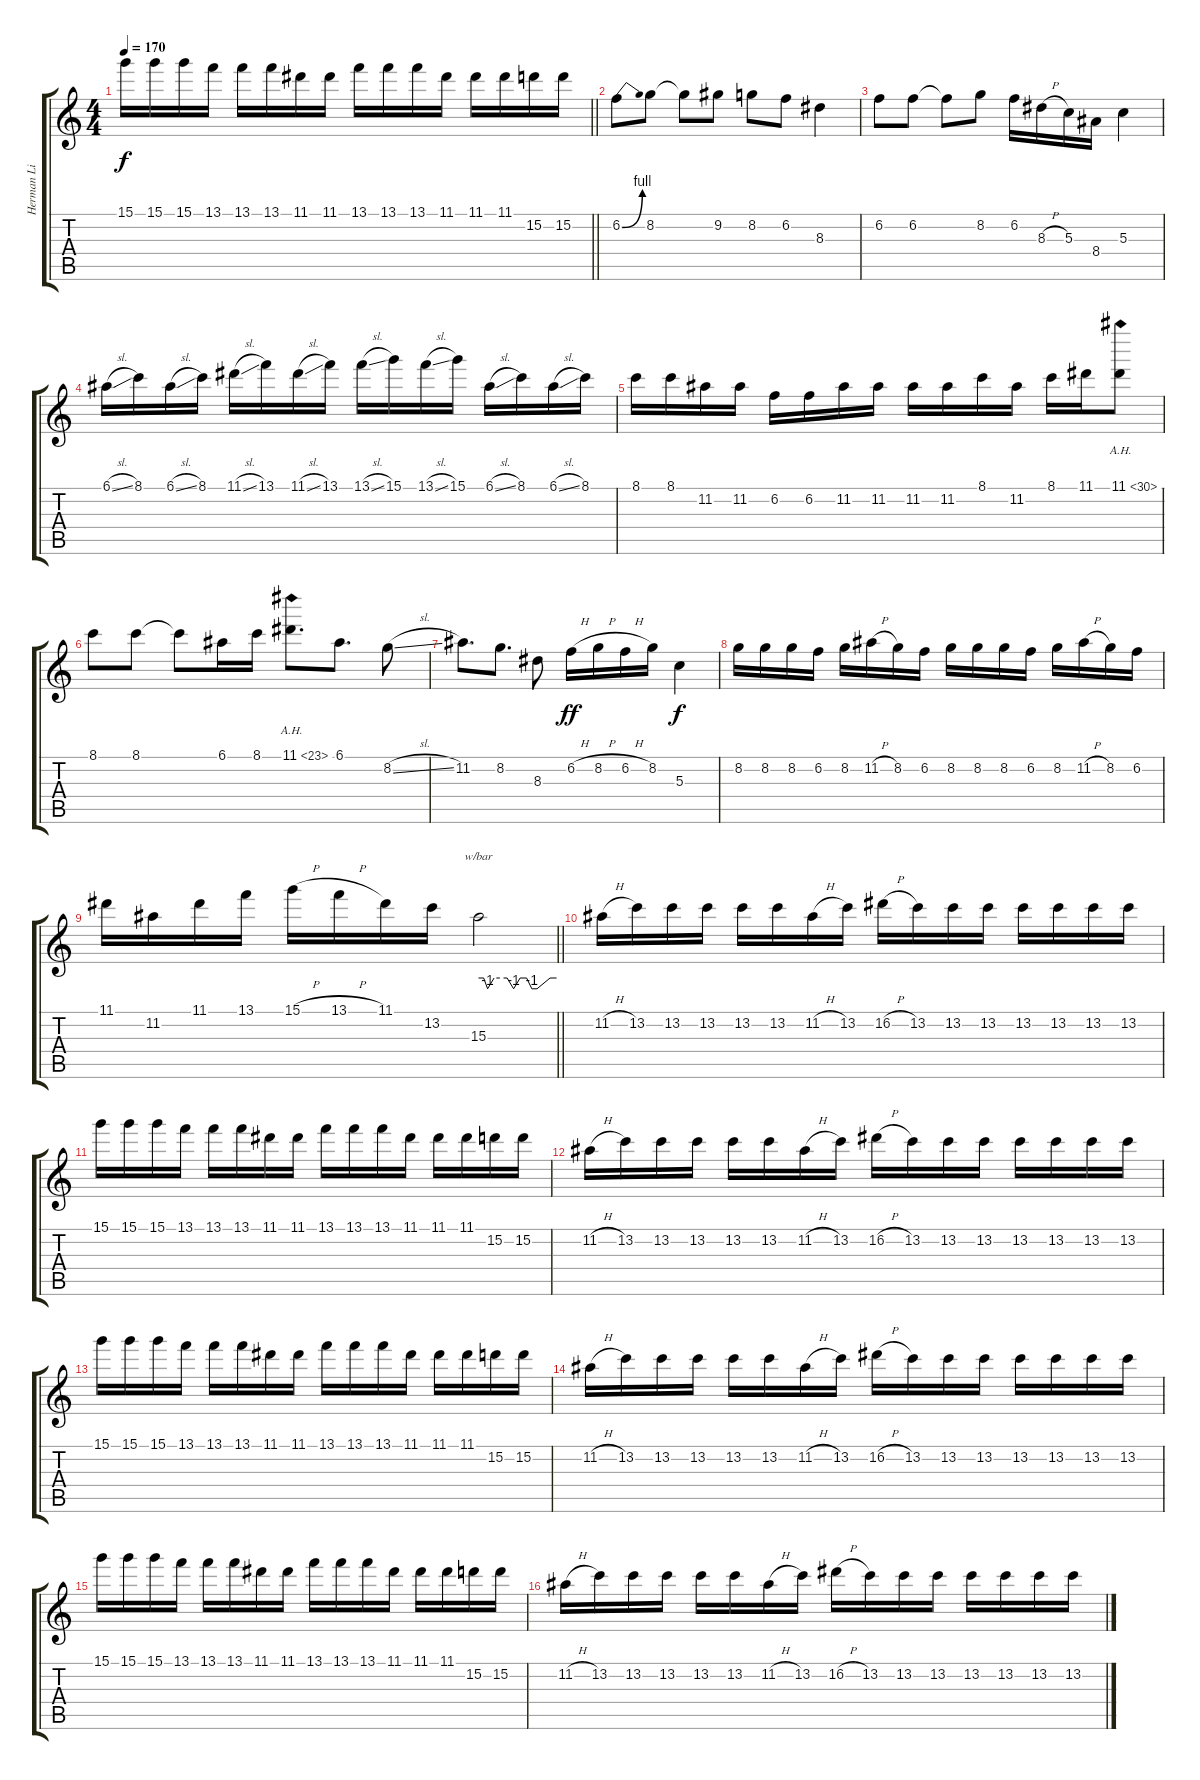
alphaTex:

\track ("Herman Li (Lead Guitar)" "Herman Li ") {instrument overdrivenguitar}
\staff {score tabs}
\tuning (E4 B3 G3 D3 A2 E2) {hide}
\ts (4 4)
\tempo 170
\clef g2
\barLineRight lightlight
\ks aminor
15.1.16{dy f} 15.1.16 15.1.16 13.1.16 13.1.16 13.1.16 11.1.16 11.1.16 13.1.16 13.1.16 13.1.16 11.1.16 11.1.16 11.1.16 15.2.16 15.2.16 |
6.2{be (bend 0 0 60 4)}.8{volume 16} 8.2.8 8.2{t}.8 9.2.8 8.2.8 6.2.8 8.3.4 |
6.2.8 6.2.8 6.2{t}.8 8.2.8 6.2.16 8.3{h}.16 5.3.16 8.4.16 5.3.4 |
6.1{sl}.16 8.1.16 6.1{sl}.16 8.1.16 11.1{sl}.16 13.1.16 11.1{sl}.16 13.1.16 13.1{sl}.16 15.1.16 13.1{sl}.16 15.1.16 6.1{sl}.16 8.1.16 6.1{sl}.16 8.1.16 |
8.1.16 8.1.16 11.2.16 11.2.16 6.2.16 6.2.16 11.2.16 11.2.16 11.2.16 11.2.16 8.1.16 11.2.16 8.1.16 11.1.16 11.1{ah 19}.8 |
8.1.8 8.1.8 8.1{t}.8 6.1.16 8.1.16 11.1{ah 12}.8{d} 6.1.8{d} 8.2{sl}.8 |
11.2.8{d} 8.2.8{d} 8.3.8 6.2{h}.16{dy ff} 8.2{h}.16 6.2{h}.16 8.2.16 5.3.4{dy f} |
8.2.16 8.2.16 8.2.16 6.2.16 8.2.16 11.2{h}.16 8.2.16 6.2.16 8.2.16 8.2.16 8.2.16 6.2.16 8.2.16 11.2{h}.16 8.2.16 6.2.16 |
\barLineRight lightlight
11.1.16 11.2.16 11.1.16 13.1.16 15.1{h}.16 13.1{h}.16 11.1.16 13.2.16 15.3.2{tbe (custom default 0 0 4 0 7 -4 12 0 22 0 27 -4 32 0 37 0 41 -4 45 -4 55 0 60 0)} |
11.2{h}.16{volume 14} 13.2.16 13.2.16 13.2.16 13.2.16 13.2.16 11.2{h}.16 13.2.16 16.2{h}.16 13.2.16 13.2.16 13.2.16 13.2.16 13.2.16 13.2.16 13.2.16 |
15.1.16 15.1.16 15.1.16 13.1.16 13.1.16 13.1.16 11.1.16 11.1.16 13.1.16 13.1.16 13.1.16 11.1.16 11.1.16 11.1.16 15.2.16 15.2.16 |
11.2{h}.16 13.2.16 13.2.16 13.2.16 13.2.16 13.2.16 11.2{h}.16 13.2.16 16.2{h}.16 13.2.16 13.2.16 13.2.16 13.2.16 13.2.16 13.2.16 13.2.16 |
15.1.16 15.1.16 15.1.16 13.1.16 13.1.16 13.1.16 11.1.16 11.1.16 13.1.16 13.1.16 13.1.16 11.1.16 11.1.16 11.1.16 15.2.16 15.2.16 |
11.2{h}.16 13.2.16 13.2.16 13.2.16 13.2.16 13.2.16 11.2{h}.16 13.2.16 16.2{h}.16 13.2.16 13.2.16 13.2.16 13.2.16 13.2.16 13.2.16 13.2.16 |
15.1.16 15.1.16 15.1.16 13.1.16 13.1.16 13.1.16 11.1.16 11.1.16 13.1.16 13.1.16 13.1.16 11.1.16 11.1.16 11.1.16 15.2.16 15.2.16 |
11.2{h}.16 13.2.16 13.2.16 13.2.16 13.2.16 13.2.16 11.2{h}.16 13.2.16 16.2{h}.16 13.2.16 13.2.16 13.2.16 13.2.16 13.2.16 13.2.16 13.2.16
